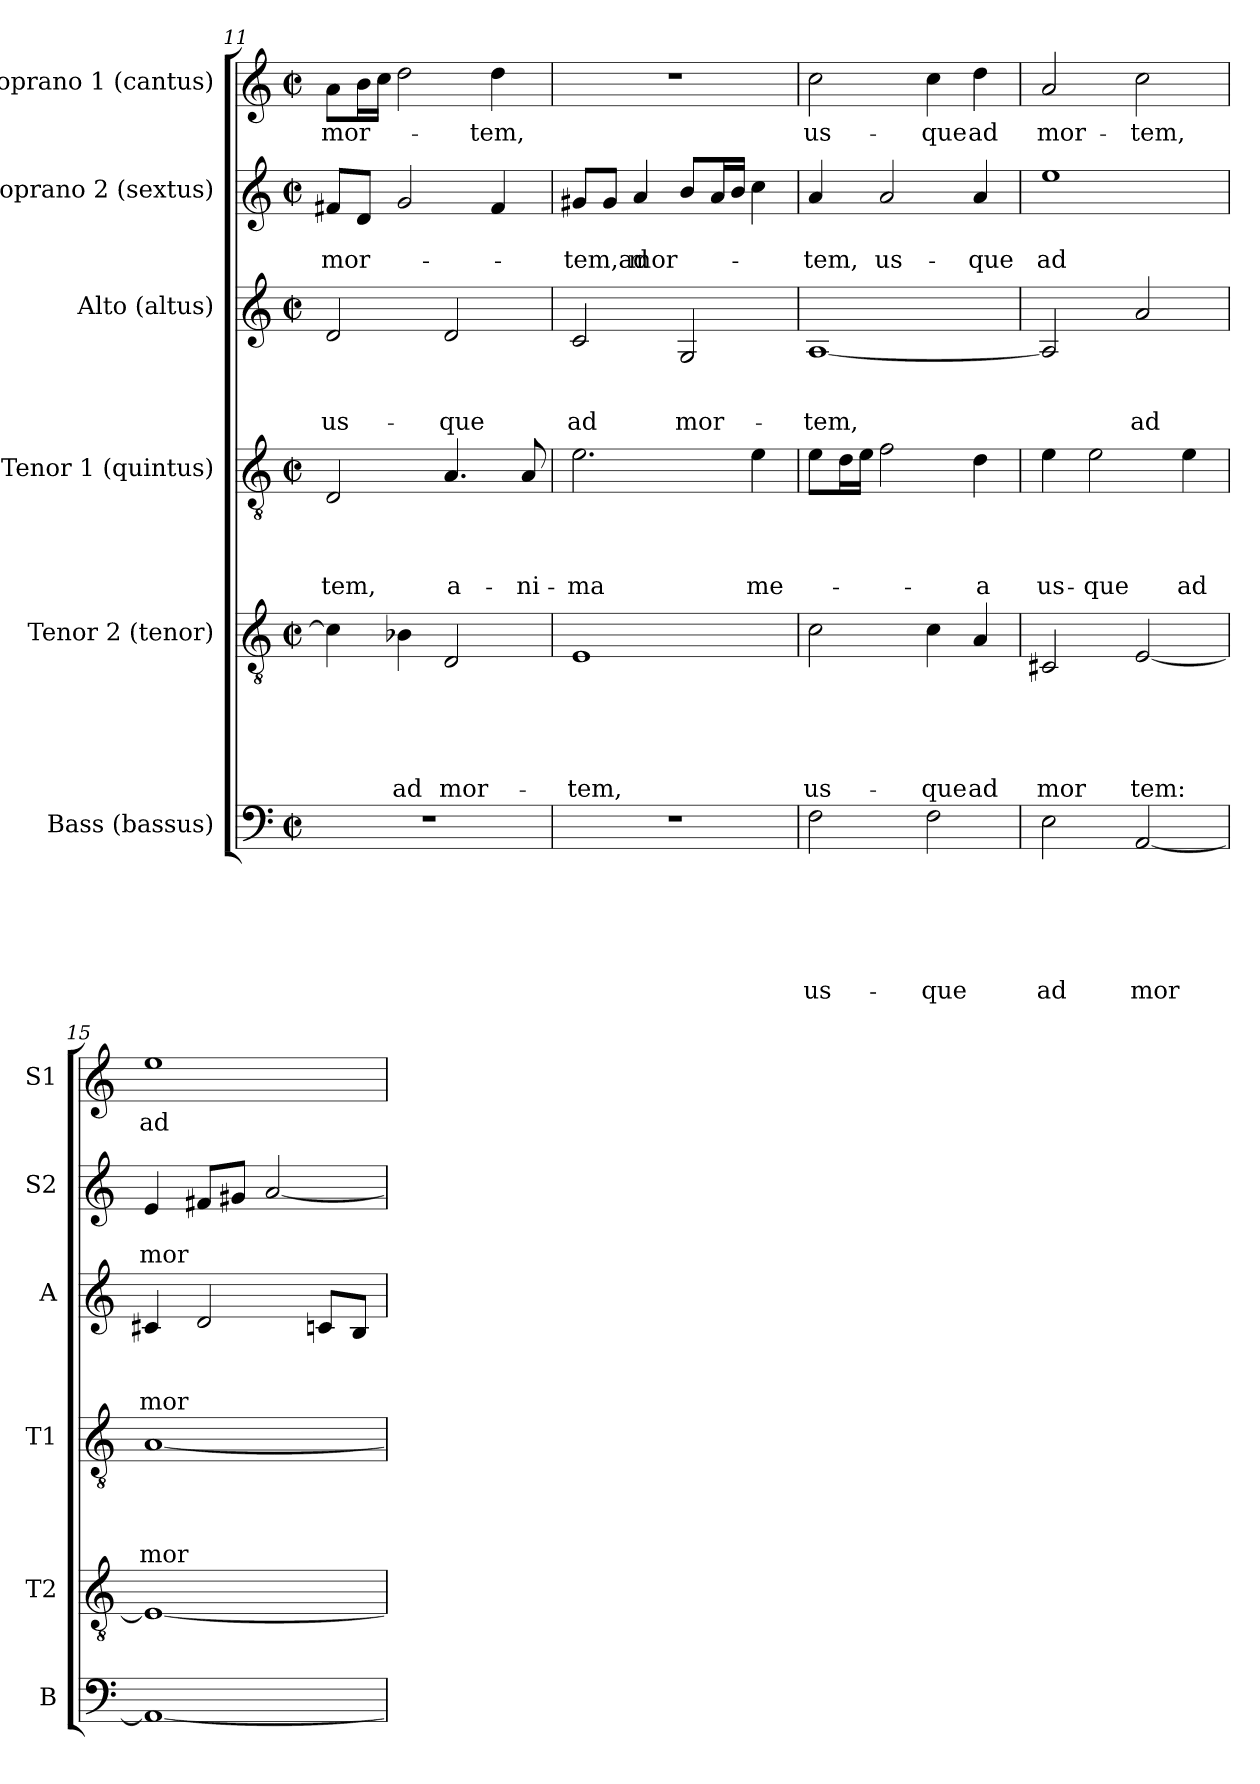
**kern	**text	**text	**text	**text	**text	**text	**kern	**text	**text	**text	**text	**text	**kern	**text	**text	**text	**text	**kern	**text	**text	**text	**kern	**text	**text	**kern	**text
*part6	*part6	*part6	*part6	*part6	*part6	*part6	*part5	*part5	*part5	*part5	*part5	*part5	*part4	*part4	*part4	*part4	*part4	*part3	*part3	*part3	*part3	*part2	*part2	*part2	*part1	*part1
*staff6	*staff6	*staff6	*staff6	*staff6	*staff6	*staff6	*staff5	*staff5	*staff5	*staff5	*staff5	*staff5	*staff4	*staff4	*staff4	*staff4	*staff4	*staff3	*staff3	*staff3	*staff3	*staff2	*staff2	*staff2	*staff1	*staff1
*I"Bass (bassus)	*	*	*	*	*	*	*I"Tenor 2 (tenor)	*	*	*	*	*	*I"Tenor 1 (quintus)	*	*	*	*	*I"Alto (altus)	*	*	*	*I"Soprano 2 (sextus)	*	*	*I"Soprano 1 (cantus)	*
*I'B	*	*	*	*	*	*	*I'T2	*	*	*	*	*	*I'T1	*	*	*	*	*I'A	*	*	*	*I'S2	*	*	*I'S1	*
*clefF4	*	*	*	*	*	*	*clefGv2	*	*	*	*	*	*clefGv2	*	*	*	*	*clefG2	*	*	*	*clefG2	*	*	*clefG2	*
*k[]	*	*	*	*	*	*	*k[]	*	*	*	*	*	*k[]	*	*	*	*	*k[]	*	*	*	*k[]	*	*	*k[]	*
*C:	*	*	*	*	*	*	*C:	*	*	*	*	*	*C:	*	*	*	*	*C:	*	*	*	*C:	*	*	*C:	*
*M2/2	*	*	*	*	*	*	*M2/2	*	*	*	*	*	*M2/2	*	*	*	*	*M2/2	*	*	*	*M2/2	*	*	*M2/2	*
*met(c|)	*	*	*	*	*	*	*met(c|)	*	*	*	*	*	*met(c|)	*	*	*	*	*met(c|)	*	*	*	*met(c|)	*	*	*met(c|)	*
=11	=11	=11	=11	=11	=11	=11	=11	=11	=11	=11	=11	=11	=11	=11	=11	=11	=11	=11	=11	=11	=11	=11	=11	=11	=11	=11
!	!	!	!	!	!	!	!	!	!	!	!	!	!	!	!	!	!LO:LY:b	!	!	!	!LO:LY:b	!	!	!LO:LY:b	!	!LO:LY:b
1r	.	.	.	.	.	.	4c\]	.	.	.	.	.	2D/	.	.	.	-tem,	2d/	.	.	us-	8f#X/L	.	mor-	8a\L	mor-
.	.	.	.	.	.	.	.	.	.	.	.	.	.	.	.	.	.	.	.	.	.	8d/J	.	.	16b\L	.
.	.	.	.	.	.	.	.	.	.	.	.	.	.	.	.	.	.	.	.	.	.	.	.	.	16cc\JJ	.
!	!	!	!	!	!	!	!	!	!	!	!	!LO:LY:b	!	!	!	!	!	!	!	!	!	!	!	!	!	!
.	.	.	.	.	.	.	4B-X\	.	.	.	.	ad	.	.	.	.	.	.	.	.	.	2g/	.	.	2dd\	.
!	!	!	!	!	!	!	!	!	!	!	!	!LO:LY:b	!	!	!	!	!LO:LY:b	!	!	!	!LO:LY:b	!	!	!	!	!
.	.	.	.	.	.	.	2D/	.	.	.	.	mor-	4.A/	.	.	.	a-	2d/	.	.	-que	.	.	.	.	.
!	!	!	!	!	!	!	!	!	!	!	!	!	!	!	!	!	!	!	!	!	!	!	!	!	!	!LO:LY:b
.	.	.	.	.	.	.	.	.	.	.	.	.	.	.	.	.	.	.	.	.	.	4f#/	.	.	4dd\	-tem,
!	!	!	!	!	!	!	!	!	!	!	!	!	!	!	!	!	!LO:LY:b	!	!	!	!	!	!	!	!	!
.	.	.	.	.	.	.	.	.	.	.	.	.	8A/	.	.	.	-ni-	.	.	.	.	.	.	.	.	.
=12	=12	=12	=12	=12	=12	=12	=12	=12	=12	=12	=12	=12	=12	=12	=12	=12	=12	=12	=12	=12	=12	=12	=12	=12	=12	=12
!	!	!	!	!	!	!	!	!	!	!	!	!LO:LY:b	!	!	!	!	!LO:LY:b	!	!	!	!LO:LY:b	!	!	!LO:LY:b	!	!
1r	.	.	.	.	.	.	1E	.	.	.	.	-tem,	2.e\	.	.	.	-ma	2c/	.	.	ad	8g#X/L	.	-tem,ad	1r	.
.	.	.	.	.	.	.	.	.	.	.	.	.	.	.	.	.	.	.	.	.	.	8g#/J	.	.	.	.
!	!	!	!	!	!	!	!	!	!	!	!	!	!	!	!	!	!	!	!	!	!	!	!	!LO:LY:b	!	!
.	.	.	.	.	.	.	.	.	.	.	.	.	.	.	.	.	.	.	.	.	.	4a/	.	mor-	.	.
!	!	!	!	!	!	!	!	!	!	!	!	!	!	!	!	!	!	!	!	!	!LO:LY:b	!	!	!	!	!
.	.	.	.	.	.	.	.	.	.	.	.	.	.	.	.	.	.	2G/	.	.	mor-	8b/L	.	.	.	.
.	.	.	.	.	.	.	.	.	.	.	.	.	.	.	.	.	.	.	.	.	.	16a/L	.	.	.	.
.	.	.	.	.	.	.	.	.	.	.	.	.	.	.	.	.	.	.	.	.	.	16b/JJ	.	.	.	.
!	!	!	!	!	!	!	!	!	!	!	!	!	!	!	!	!	!LO:LY:b	!	!	!	!	!	!	!	!	!
.	.	.	.	.	.	.	.	.	.	.	.	.	4e\	.	.	.	me-	.	.	.	.	4cc\	.	.	.	.
!!LO:LB:g=z
=13	=13	=13	=13	=13	=13	=13	=13	=13	=13	=13	=13	=13	=13	=13	=13	=13	=13	=13	=13	=13	=13	=13	=13	=13	=13	=13
!	!	!	!	!	!	!LO:LY:b	!	!	!	!	!	!LO:LY:b	!	!	!	!	!	!	!	!	!LO:LY:b	!	!	!LO:LY:b	!	!LO:LY:b
2F\	.	.	.	.	.	us-	2c\	.	.	.	.	us-	8e\L	.	.	.	.	[<1A	.	.	-tem,	4a/	.	-tem,	2cc\	us-
.	.	.	.	.	.	.	.	.	.	.	.	.	16d\L	.	.	.	.	.	.	.	.	.	.	.	.	.
.	.	.	.	.	.	.	.	.	.	.	.	.	16e\JJ	.	.	.	.	.	.	.	.	.	.	.	.	.
!	!	!	!	!	!	!	!	!	!	!	!	!	!	!	!	!	!	!	!	!	!	!	!	!LO:LY:b	!	!
.	.	.	.	.	.	.	.	.	.	.	.	.	2f\	.	.	.	.	.	.	.	.	2a/	.	us-	.	.
!	!	!	!	!	!	!LO:LY:b	!	!	!	!	!	!LO:LY:b	!	!	!	!	!	!	!	!	!	!	!	!	!	!LO:LY:b
2F\	.	.	.	.	.	-que	4c\	.	.	.	.	-que	.	.	.	.	.	.	.	.	.	.	.	.	4cc\	-que
!	!	!	!	!	!	!	!	!	!	!	!	!LO:LY:b	!	!	!	!	!LO:LY:b	!	!	!	!	!	!	!LO:LY:b	!	!LO:LY:b
.	.	.	.	.	.	.	4A/	.	.	.	.	ad	4d\	.	.	.	-a	.	.	.	.	4a/	.	-que	4dd\	ad
=14	=14	=14	=14	=14	=14	=14	=14	=14	=14	=14	=14	=14	=14	=14	=14	=14	=14	=14	=14	=14	=14	=14	=14	=14	=14	=14
!	!	!	!	!	!	!LO:LY:b	!	!	!	!	!	!LO:LY:b	!	!	!	!	!LO:LY:b	!	!	!	!	!	!	!LO:LY:b	!	!LO:LY:b
2E\	.	.	.	.	.	ad	2C#X/	.	.	.	.	mor	4e\	.	.	.	us-	2A/]	.	.	.	1ee	.	ad	2a/	mor-
!	!	!	!	!	!	!	!	!	!	!	!	!	!	!	!	!	!LO:LY:b	!	!	!	!	!	!	!	!	!
.	.	.	.	.	.	.	.	.	.	.	.	.	2e\	.	.	.	-que	.	.	.	.	.	.	.	.	.
!	!	!	!	!	!	!LO:LY:b	!	!	!	!	!	!LO:LY:b	!	!	!	!	!	!	!	!	!LO:LY:b	!	!	!	!	!LO:LY:b
[<2AA/	.	.	.	.	.	mor	[<2E/	.	.	.	.	tem:	.	.	.	.	.	2a/	.	.	ad	.	.	.	2cc\	-tem,
!	!	!	!	!	!	!	!	!	!	!	!	!	!	!	!	!	!LO:LY:b	!	!	!	!	!	!	!	!	!
.	.	.	.	.	.	.	.	.	.	.	.	.	4e\	.	.	.	ad	.	.	.	.	.	.	.	.	.
=15	=15	=15	=15	=15	=15	=15	=15	=15	=15	=15	=15	=15	=15	=15	=15	=15	=15	=15	=15	=15	=15	=15	=15	=15	=15	=15
!	!	!	!	!	!	!	!	!	!	!	!	!	!	!	!	!	!LO:LY:b	!	!	!	!LO:LY:b	!	!	!LO:LY:b	!	!LO:LY:b
1AA_	.	.	.	.	.	.	1E_	.	.	.	.	.	[<1A	.	.	.	mor-	4c#X/	.	.	mor	4e/	.	mor	1ee	ad
.	.	.	.	.	.	.	.	.	.	.	.	.	.	.	.	.	.	2d/	.	.	.	8f#X/L	.	.	.	.
.	.	.	.	.	.	.	.	.	.	.	.	.	.	.	.	.	.	.	.	.	.	8g#X/J	.	.	.	.
.	.	.	.	.	.	.	.	.	.	.	.	.	.	.	.	.	.	.	.	.	.	[<2a/	.	.	.	.
.	.	.	.	.	.	.	.	.	.	.	.	.	.	.	.	.	.	8cn/L	.	.	.	.	.	.	.	.
.	.	.	.	.	.	.	.	.	.	.	.	.	.	.	.	.	.	8B/J	.	.	.	.	.	.	.	.
=	=	=	=	=	=	=	=	=	=	=	=	=	=	=	=	=	=	=	=	=	=	=	=	=	=	=
*-	*-	*-	*-	*-	*-	*-	*-	*-	*-	*-	*-	*-	*-	*-	*-	*-	*-	*-	*-	*-	*-	*-	*-	*-	*-	*-
